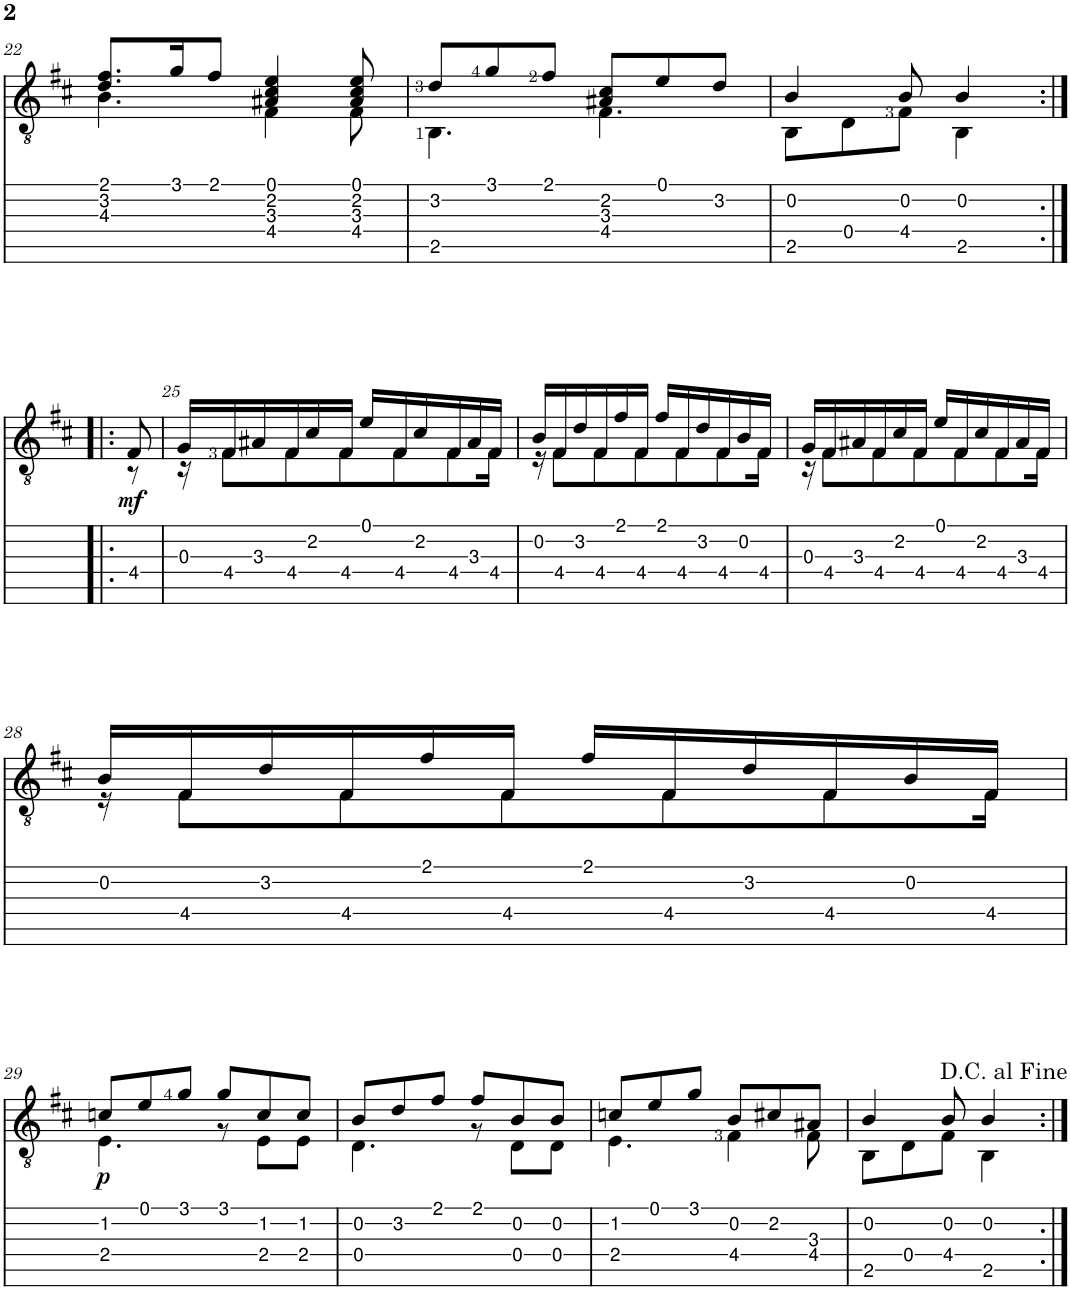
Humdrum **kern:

**kern	**kern	**dynam
*part1	*part1	*part1
*staff2	*staff1	*staff1/2
*I"Classical Guitar	*	*
!!LO:PB:g=z
*	*clefGv2	*
*k[f#c#]	*k[f#c#]	*
*b:	*b:	*
*M6/8	*M6/8	*
=22	=22	=22
*^	*^	*
8.d\ 8.f#\L	4.B	8.d/ 8.f#/L	4.B\	.
16gK	.	16g/K	.	.
8f#J	.	8f#/J	.	.
4A#X 4c# 4e	4F#	4A#X/ 4c#/ 4e/	4F#\	.
8A# 8c# 8e	8F#	8A#/ 8c#/ 8e/	8F#\	.
=23	=23	=23	=23	=23
8dL	4.BB	8d/L	4.BB\	.
8g	.	8g/	.	.
8f#J	.	8f#/J	.	.
8A#X\ 8c#\L	4.F#	8A#X/ 8c#/L	4.F#\	.
8e	.	8e/	.	.
8dJ	.	8d/J	.	.
=24	=24	=24	=24	=24
4B	8BBL	4B/	8BB\L	.
.	8D	.	8D\	.
8B	8F#J	8B/	8F#\J	.
4B	4BB	4B/	4BB\	.
!!LO:LB:g=z	!!
=24X3:|!|:	=24X3:|!|:	=24X3:|!|:	=24X3:|!|:	=24X3:|!|:
!	!	!	!	!LO:DY:b
8F#	8r	8F#/	8r	mf
=25	=25	=25	=25	=25
16GLL	16r	16G/LL	16r	.
16F#	8F#L	16F#/	8F#\L	.
16A#X	.	16A#X/	.	.
16F#	8F#	16F#/	8F#\	.
16c#	.	16c#/	.	.
16F#JJ	8F#J	16F#/JJ	8F#\	.
16eLL	.	16e/LL	.	.
16F#	8F#L	16F#/	8F#\	.
16c#	.	16c#/	.	.
16F#	8F#	16F#/	8F#\	.
16A#	.	16A#/	.	.
16F#JJ	16F#Jk	16F#/JJ	16F#\Jk	.
=26	=26	=26	=26	=26
16BLL	16r	16B/LL	16r	.
16F#	8F#L	16F#/	8F#\L	.
16d	.	16d/	.	.
16F#	8F#	16F#/	8F#\	.
16f#	.	16f#/	.	.
16F#JJ	8F#J	16F#/JJ	8F#\	.
16f#LL	.	16f#/LL	.	.
16F#	8F#L	16F#/	8F#\	.
16d	.	16d/	.	.
16F#	8F#	16F#/	8F#\	.
16B	.	16B/	.	.
16F#JJ	16F#Jk	16F#/JJ	16F#\Jk	.
=27	=27	=27	=27	=27
16GLL	16r	16G/LL	16r	.
16F#	8F#L	16F#/	8F#\L	.
16A#X	.	16A#X/	.	.
16F#	8F#	16F#/	8F#\	.
16c#	.	16c#/	.	.
16F#JJ	8F#J	16F#/JJ	8F#\	.
16eLL	.	16e/LL	.	.
16F#	8F#L	16F#/	8F#\	.
16c#	.	16c#/	.	.
16F#	8F#	16F#/	8F#\	.
16A#	.	16A#/	.	.
16F#JJ	16F#Jk	16F#/JJ	16F#\Jk	.
!!LO:LB:g=z	!!
=28	=28	=28	=28	=28
16BLL	16r	16B/LL	16r	.
16F#	8F#L	16F#/	8F#\L	.
16d	.	16d/	.	.
16F#	8F#	16F#/	8F#\	.
16f#	.	16f#/	.	.
16F#JJ	8F#J	16F#/JJ	8F#\	.
16f#LL	.	16f#/LL	.	.
16F#	8F#L	16F#/	8F#\	.
16d	.	16d/	.	.
16F#	8F#	16F#/	8F#\	.
16B	.	16B/	.	.
16F#JJ	16F#Jk	16F#/JJ	16F#\Jk	.
!!LO:LB:g=z	!!
=29	=29	=29	=29	=29
!	!	!	!	!LO:DY:b
8cnL	4.E	8cn/L	4.E\	p
8e	.	8e/	.	.
8gJ	.	8g/J	.	.
8gL	8r	8g/L	8r	.
8c	8EL	8c/	8E\L	.
8cJ	8EJ	8c/J	8E\J	.
=30	=30	=30	=30	=30
8BL	4.D	8B/L	4.D\	.
8d	.	8d/	.	.
8f#J	.	8f#/J	.	.
8f#L	8r	8f#/L	8r	.
8B	8DL	8B/	8D\L	.
8BJ	8DJ	8B/J	8D\J	.
=31	=31	=31	=31	=31
8cnL	4.E	8cn/L	4.E\	.
8e	.	8e/	.	.
8gJ	.	8g/J	.	.
8BL	4F#	8B/L	4F#\	.
8c#X	.	8c#X/	.	.
8A#XJ	8F#	8A#X/J	8F#\	.
=32	=32	=32	=32	=32
4B	8BBL	4B/	8BB\L	.
.	8D	.	8D\	.
8B	8F#J	8B/	8F#\J	.
4B	4BB	4B/	4BB\	.
*v	*v	*	*	*
*	*v	*v	*
=:|!	=:|!	=:|!
*-	*-	*-
